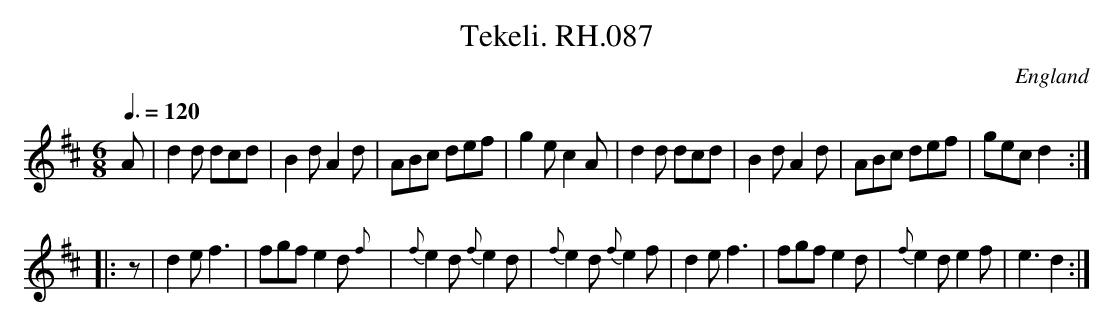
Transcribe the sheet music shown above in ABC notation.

X:1
T:Tekeli. RH.087
O:England
M:6/8
L:1/8
Q:3/8=120
K:D
A|d2d dcd|B2d A2d|ABc def|g2e c2A|
d2d dcd|B2d A2d|ABc def|gec d2:|!
|:z|d2e f3|fgf e2d{f}|{f}e2d {f}e2d|{f}e2d {f}e2f|
d2e f3|fgf e2d|{f}e2d e2f|e3 d2:|
